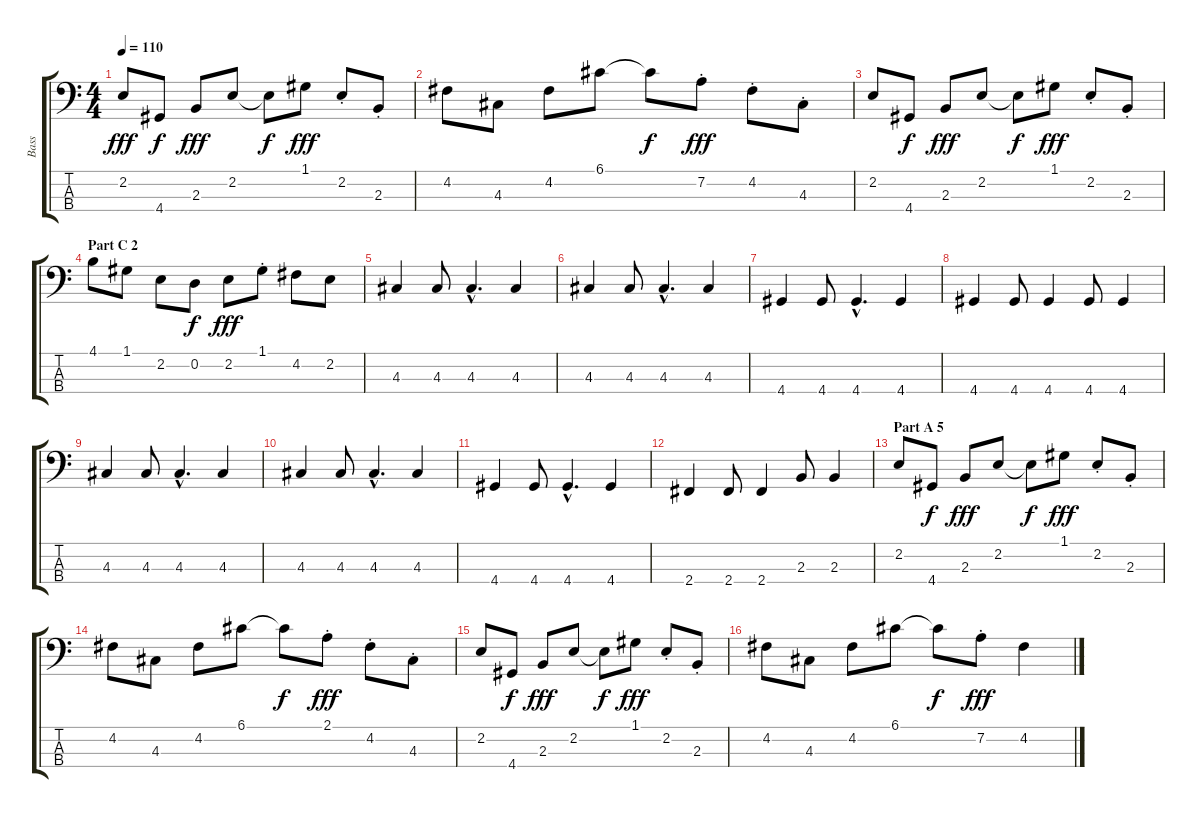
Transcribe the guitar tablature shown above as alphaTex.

\track ("Bass" "Bass") {instrument acousticbass}
\staff {score tabs}
\tuning (G2 D2 A1 E1) {hide}
\ts (4 4)
\tempo 110
\clef f4
\ks c
2.2.8{dy fff} 4.4.8{dy f} 2.3.8{dy fff} 2.2.8 2.2{t}.8{dy f} 1.1.8{dy fff} 2.2{st}.8 2.3{st}.8 |
4.2.8 4.3.8 4.2.8 6.1.8 6.1{t}.8{dy f} 7.2{st}.8{dy fff} 4.2{st}.8 4.3{st}.8 |
2.2.8 4.4.8{dy f} 2.3.8{dy fff} 2.2.8 2.2{t}.8{dy f} 1.1.8{dy fff} 2.2{st}.8 2.3{st}.8 |
\section ("" "Part C 2")
4.1.8 1.1.8 2.2.8 0.2.8{dy f} 2.2.8{dy fff} 1.1{st}.8 4.2.8 2.2.8 |
4.3.4 4.3.8 4.3{hac}.4{d} 4.3.4 |
4.3.4 4.3.8 4.3{hac}.4{d} 4.3.4 |
4.4.4 4.4.8 4.4{hac}.4{d} 4.4.4 |
4.4.4 4.4.8 4.4.4 4.4.8 4.4.4 |
4.3.4 4.3.8 4.3{hac}.4{d} 4.3.4 |
4.3.4 4.3.8 4.3{hac}.4{d} 4.3.4 |
4.4.4 4.4.8 4.4{hac}.4{d} 4.4.4 |
2.4.4 2.4.8 2.4.4 2.3.8 2.3.4 |
\section ("" "Part A 5")
2.2.8 4.4.8{dy f} 2.3.8{dy fff} 2.2.8 2.2{t}.8{dy f} 1.1.8{dy fff} 2.2{st}.8 2.3{st}.8 |
4.2.8 4.3.8 4.2.8 6.1.8 6.1{t}.8{dy f} 2.1{st}.8{dy fff} 4.2{st}.8 4.3{st}.8 |
2.2.8 4.4.8{dy f} 2.3.8{dy fff} 2.2.8 2.2{t}.8{dy f} 1.1.8{dy fff} 2.2{st}.8 2.3{st}.8 |
4.2.8 4.3.8 4.2.8 6.1.8 6.1{t}.8{dy f} 7.2{st}.8{dy fff} 4.2.4
